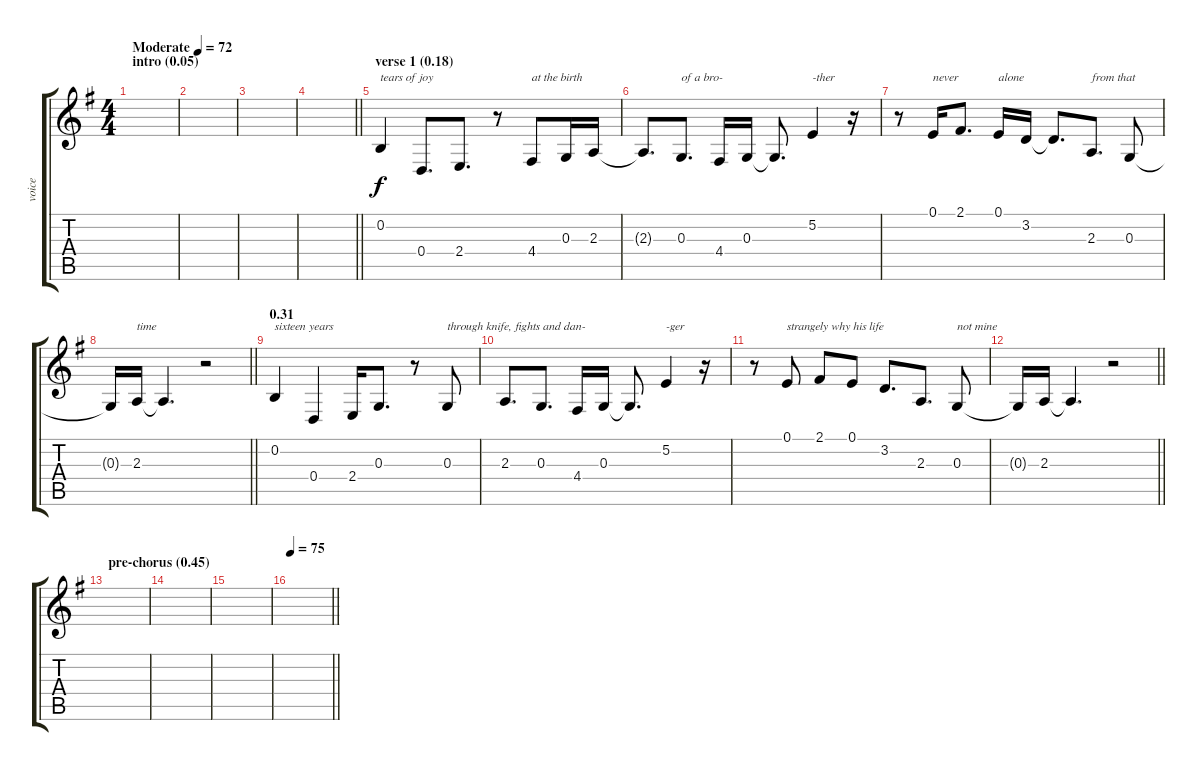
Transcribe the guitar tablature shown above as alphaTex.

\track ("voice" "voice") {instrument clarinet}
\staff {score tabs}
\tuning (E4 B3 G3 D3 A2 E2) {hide}
\ts (4 4)
\section ("" "intro (0.05)")
\tempo (72 "Moderate")
\clef g2
\ks g
|
|
|
\barLineRight lightlight
|
\section ("" "verse 1 (0.18)")
0.2.4{txt "tears of joy"} 0.4.8{d} 2.4.8{d} r.8 4.4.8{txt "at the birth"} 0.3.16 2.3.16 |
2.3{t}.8{d} 0.3.8{d txt "of a bro-"} 4.4.16 0.3.16 0.3{t}.8{d} 5.2.4{txt "-ther"} r.16 |
r.8 0.1.16{txt "never"} 2.1.8{d} 0.1.16{txt "alone"} 3.2.16 3.2{t}.8{d} 2.3.8{d txt "from that"} 0.3.8 |
\barLineRight lightlight
0.3{t}.16 2.3.16{txt "time"} 2.3{t}.4{d} r.2 |
\section ("" "0.31")
0.2.4{txt "sixteen years"} 0.4.4 2.4.16 0.3.8{d} r.8 0.3.8{txt "through knife, fights and dan-"} |
2.3.8{d} 0.3.8{d} 4.4.16 0.3.16 0.3{t}.8{d} 5.2.4{txt "-ger"} r.16 |
r.8 0.1.8{txt "strangely why his life"} 2.1.8 0.1.8 3.2.8{d} 2.3.8{d} 0.3.8{txt "not mine"} |
\barLineRight lightlight
0.3{t}.16 2.3.16 2.3{t}.4{d} r.2 |
\section ("" "pre-chorus (0.45)")
|
|
|
\tempo 75
\barLineRight lightlight
